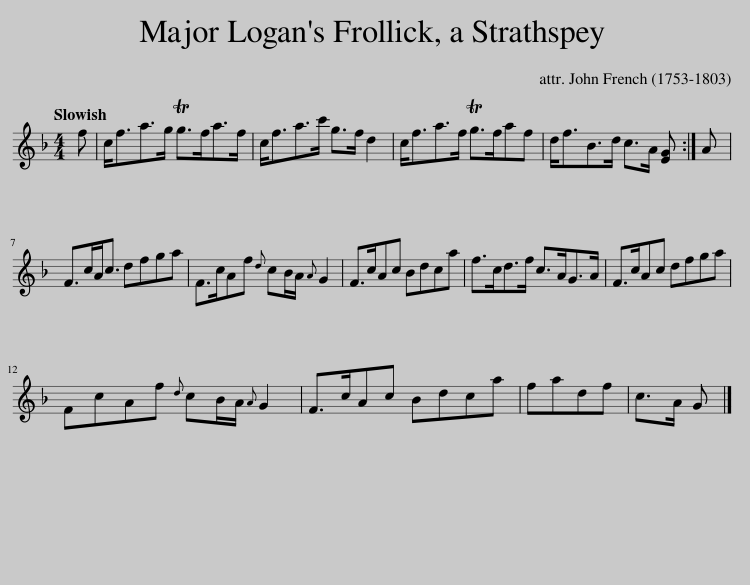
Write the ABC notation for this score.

X:1
L:1/8
Q:1/4=120
M:4/4
I:linebreak $
K:F
V:1 treble
V:1
 f | c<fa>g Tg>fa>f | c<fa>c' g>f d2 | c<fa>f Tg>faf | d<fB>d c>A [EG] :| %5
 A |$ F>cA<c dfga | F>cAf{d} cB/A/{A} G2 | F>cAc Bdca | f>cd>f c>AG>A | %10
 F>cAc dfga |$ FcAf{d} cB/A/{A} G2 | F>cAc Bdca | fadf | c>A G |] %15
